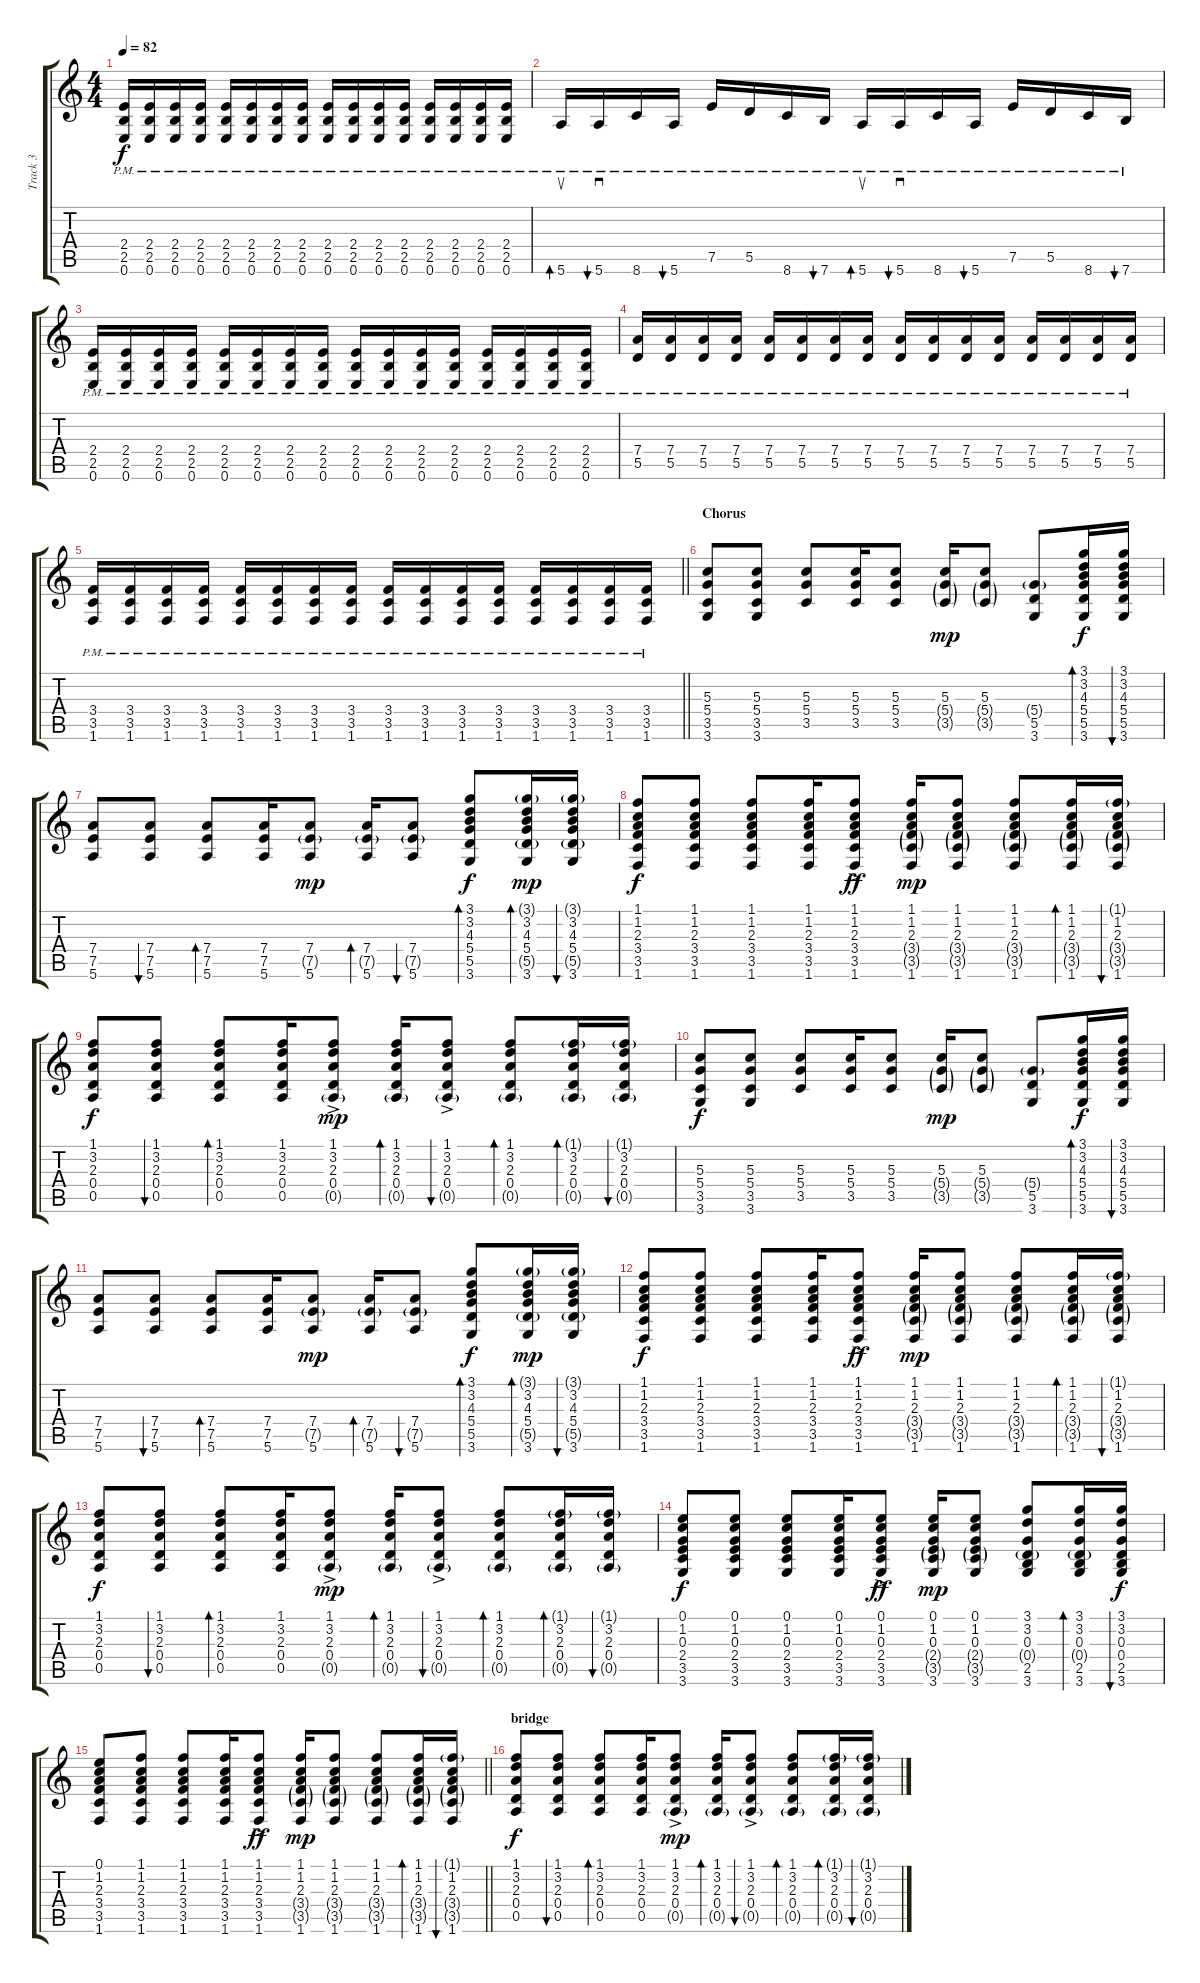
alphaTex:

\track ("Track 3" "Track 3") {instrument distortionguitar}
\staff {score tabs}
\tuning (E4 B3 G3 D3 A2 E2) {hide}
\ts (4 4)
\tempo 82
\clef g2
\ks c
(2.4{pm} 2.5{pm} 0.6{pm}).16{dy f} (2.4{pm} 2.5{pm} 0.6{pm}).16 (2.4{pm} 2.5{pm} 0.6{pm}).16 (2.4{pm} 2.5{pm} 0.6{pm}).16 (2.4{pm} 2.5{pm} 0.6{pm}).16 (2.4{pm} 2.5{pm} 0.6{pm}).16 (2.4{pm} 2.5{pm} 0.6{pm}).16 (2.4{pm} 2.5{pm} 0.6{pm}).16 (2.4{pm} 2.5{pm} 0.6{pm}).16 (2.4{pm} 2.5{pm} 0.6{pm}).16 (2.4{pm} 2.5{pm} 0.6{pm}).16 (2.4{pm} 2.5{pm} 0.6{pm}).16 (2.4{pm} 2.5{pm} 0.6{pm}).16 (2.4{pm} 2.5{pm} 0.6{pm}).16 (2.4{pm} 2.5{pm} 0.6{pm}).16 (2.4{pm} 2.5{pm} 0.6{pm}).16 |
5.6{pm}.16{su bd 240} 5.6{pm}.16{sd bu 240} 8.6{pm}.16 5.6{pm}.16{bu 240} 7.5{pm}.16 5.5{pm}.16 8.6{pm}.16 7.6{pm}.16{bu 240} 5.6{pm}.16{su bd 240} 5.6{pm}.16{sd bu 240} 8.6{pm}.16 5.6{pm}.16{bu 240} 7.5{pm}.16 5.5{pm}.16 8.6{pm}.16 7.6{pm}.16{bu 240} |
(2.4{pm} 2.5{pm} 0.6{pm}).16 (2.4{pm} 2.5{pm} 0.6{pm}).16 (2.4{pm} 2.5{pm} 0.6{pm}).16 (2.4{pm} 2.5{pm} 0.6{pm}).16 (2.4{pm} 2.5{pm} 0.6{pm}).16 (2.4{pm} 2.5{pm} 0.6{pm}).16 (2.4{pm} 2.5{pm} 0.6{pm}).16 (2.4{pm} 2.5{pm} 0.6{pm}).16 (2.4{pm} 2.5{pm} 0.6{pm}).16 (2.4{pm} 2.5{pm} 0.6{pm}).16 (2.4{pm} 2.5{pm} 0.6{pm}).16 (2.4{pm} 2.5{pm} 0.6{pm}).16 (2.4{pm} 2.5{pm} 0.6{pm}).16 (2.4{pm} 2.5{pm} 0.6{pm}).16 (2.4{pm} 2.5{pm} 0.6{pm}).16 (2.4{pm} 2.5{pm} 0.6{pm}).16 |
(7.4{pm} 5.5{pm}).16 (7.4{pm} 5.5{pm}).16 (7.4{pm} 5.5{pm}).16 (7.4{pm} 5.5{pm}).16 (7.4{pm} 5.5{pm}).16 (7.4{pm} 5.5{pm}).16 (7.4{pm} 5.5{pm}).16 (7.4{pm} 5.5{pm}).16 (7.4{pm} 5.5{pm}).16 (7.4{pm} 5.5{pm}).16 (7.4{pm} 5.5{pm}).16 (7.4{pm} 5.5{pm}).16 (7.4{pm} 5.5{pm}).16 (7.4{pm} 5.5{pm}).16 (7.4{pm} 5.5{pm}).16 (7.4{pm} 5.5{pm}).16 |
\barLineRight lightlight
(3.4{pm} 3.5{pm} 1.6{pm}).16 (3.4{pm} 3.5{pm} 1.6{pm}).16 (3.4{pm} 3.5{pm} 1.6{pm}).16 (3.4{pm} 3.5{pm} 1.6{pm}).16 (3.4{pm} 3.5{pm} 1.6{pm}).16 (3.4{pm} 3.5{pm} 1.6{pm}).16 (3.4{pm} 3.5{pm} 1.6{pm}).16 (3.4{pm} 3.5{pm} 1.6{pm}).16 (3.4{pm} 3.5{pm} 1.6{pm}).16 (3.4{pm} 3.5{pm} 1.6{pm}).16 (3.4{pm} 3.5{pm} 1.6{pm}).16 (3.4{pm} 3.5{pm} 1.6{pm}).16 (3.4{pm} 3.5{pm} 1.6{pm}).16 (3.4{pm} 3.5{pm} 1.6{pm}).16 (3.4{pm} 3.5{pm} 1.6{pm}).16 (3.4{pm} 3.5{pm} 1.6{pm}).16 |
\section ("" "Chorus")
(5.3 5.4 3.5 3.6).8{instrument electricguitarclean} (5.3 5.4 3.5 3.6).8 (5.3 5.4 3.5).8 (5.3 5.4 3.5).16 (5.3 5.4 3.5).8 (5.3 5.4{g} 3.5{g}).16{dy mp} (5.3 5.4{g} 3.5{g}).8 (5.4{g} 5.5 3.6).8 (3.1 3.2 4.3 5.4 5.5 3.6).16{bd 30 dy f} (3.1 3.2 4.3 5.4 5.5 3.6).16{bu 30} |
(7.4 7.5 5.6).8 (7.4 7.5 5.6).8{bu 30} (7.4 7.5 5.6).8{bd 30} (7.4 7.5 5.6).16 (7.4 7.5{g} 5.6).8{dy mp} (7.4 7.5{g} 5.6).16{bd 30} (7.4 7.5{g} 5.6).8{bu 30} (3.1 3.2 4.3 5.4 5.5 3.6).8{bd 30 dy f} (3.1{g} 3.2 4.3 5.4 5.5{g} 3.6).16{bd 30 dy mp} (3.1{g} 3.2 4.3 5.4 5.5{g} 3.6).16{bu 30} |
(1.1 1.2 2.3 3.4 3.5 1.6).8{dy f} (1.1 1.2 2.3 3.4 3.5 1.6).8 (1.1 1.2 2.3 3.4 3.5 1.6).8 (1.1 1.2 2.3 3.4 3.5 1.6).16 (1.1{ac} 1.2 2.3 3.4 3.5 1.6).8{dy ff} (1.1 1.2 2.3 3.4{g} 3.5{g} 1.6).16{dy mp} (1.1 1.2 2.3 3.4{g} 3.5{g} 1.6).8 (1.1 1.2 2.3 3.4{g} 3.5{g} 1.6).8 (1.1 1.2 2.3 3.4{g} 3.5{g} 1.6).16{bd 30} (1.1{g} 1.2 2.3 3.4{g} 3.5{g} 1.6).16{bu 30} |
(1.1 3.2 2.3 0.4 0.5).8{dy f} (1.1 3.2 2.3 0.4 0.5).8{bu 30} (1.1 3.2 2.3 0.4 0.5).8{bd 30} (1.1 3.2 2.3 0.4 0.5).16 (1.1{ac} 3.2 2.3 0.4 0.5{g}).8{dy mp} (1.1 3.2 2.3 0.4 0.5{g}).16{bd 30} (1.1{ac} 3.2 2.3 0.4 0.5{g}).8{bu 30} (1.1 3.2 2.3 0.4 0.5{g}).8{bd 30} (1.1{g} 3.2 2.3 0.4 0.5{g}).16{bd 30} (1.1{g} 3.2 2.3 0.4 0.5{g}).16{bu 30} |
(5.3 5.4 3.5 3.6).8{dy f instrument electricguitarclean} (5.3 5.4 3.5 3.6).8 (5.3 5.4 3.5).8 (5.3 5.4 3.5).16 (5.3 5.4 3.5).8 (5.3 5.4{g} 3.5{g}).16{dy mp} (5.3 5.4{g} 3.5{g}).8 (5.4{g} 5.5 3.6).8 (3.1 3.2 4.3 5.4 5.5 3.6).16{bd 30 dy f} (3.1 3.2 4.3 5.4 5.5 3.6).16{bu 30} |
(7.4 7.5 5.6).8 (7.4 7.5 5.6).8{bu 30} (7.4 7.5 5.6).8{bd 30} (7.4 7.5 5.6).16 (7.4 7.5{g} 5.6).8{dy mp} (7.4 7.5{g} 5.6).16{bd 30} (7.4 7.5{g} 5.6).8{bu 30} (3.1 3.2 4.3 5.4 5.5 3.6).8{bd 30 dy f} (3.1{g} 3.2 4.3 5.4 5.5{g} 3.6).16{bd 30 dy mp} (3.1{g} 3.2 4.3 5.4 5.5{g} 3.6).16{bu 30} |
(1.1 1.2 2.3 3.4 3.5 1.6).8{dy f} (1.1 1.2 2.3 3.4 3.5 1.6).8 (1.1 1.2 2.3 3.4 3.5 1.6).8 (1.1 1.2 2.3 3.4 3.5 1.6).16 (1.1{ac} 1.2 2.3 3.4 3.5 1.6).8{dy ff} (1.1 1.2 2.3 3.4{g} 3.5{g} 1.6).16{dy mp} (1.1 1.2 2.3 3.4{g} 3.5{g} 1.6).8 (1.1 1.2 2.3 3.4{g} 3.5{g} 1.6).8 (1.1 1.2 2.3 3.4{g} 3.5{g} 1.6).16{bd 30} (1.1{g} 1.2 2.3 3.4{g} 3.5{g} 1.6).16{bu 30} |
(1.1 3.2 2.3 0.4 0.5).8{dy f} (1.1 3.2 2.3 0.4 0.5).8{bu 30} (1.1 3.2 2.3 0.4 0.5).8{bd 30} (1.1 3.2 2.3 0.4 0.5).16 (1.1{ac} 3.2 2.3 0.4 0.5{g}).8{dy mp} (1.1 3.2 2.3 0.4 0.5{g}).16{bd 30} (1.1{ac} 3.2 2.3 0.4 0.5{g}).8{bu 30} (1.1 3.2 2.3 0.4 0.5{g}).8{bd 30} (1.1{g} 3.2 2.3 0.4 0.5{g}).16{bd 30} (1.1{g} 3.2 2.3 0.4 0.5{g}).16{bu 30} |
(0.1 1.2 0.3 2.4 3.5 3.6).8{dy f} (0.1 1.2 0.3 2.4 3.5 3.6).8 (0.1 1.2 0.3 2.4 3.5 3.6).8 (0.1 1.2 0.3 2.4 3.5 3.6).16 (0.1{ac} 1.2 0.3 2.4 3.5 3.6).8{dy ff} (0.1 1.2 0.3 2.4{g} 3.5{g} 3.6).16{dy mp} (0.1 1.2 0.3 2.4{g} 3.5{g} 3.6).8 (3.1 3.2 0.3 0.4{g} 2.5 3.6).8 (3.1 3.2 0.3 0.4{g} 2.5 3.6).16{bd 30} (3.1 3.2 0.3 0.4 2.5 3.6).16{bu 30 dy f} |
\barLineRight lightlight
(0.1 1.2 2.3 3.4 3.5 1.6).8 (1.1 1.2 2.3 3.4 3.5 1.6).8 (1.1 1.2 2.3 3.4 3.5 1.6).8 (1.1 1.2 2.3 3.4 3.5 1.6).16 (1.1{ac} 1.2 2.3 3.4 3.5 1.6).8{dy ff} (1.1 1.2 2.3 3.4{g} 3.5{g} 1.6).16{dy mp} (1.1 1.2 2.3 3.4{g} 3.5{g} 1.6).8 (1.1 1.2 2.3 3.4{g} 3.5{g} 1.6).8 (1.1 1.2 2.3 3.4{g} 3.5{g} 1.6).16{bd 30} (1.1{g} 1.2 2.3 3.4{g} 3.5{g} 1.6).16{bu 30} |
\section ("" "bridge")
(1.1 3.2 2.3 0.4 0.5).8{dy f} (1.1 3.2 2.3 0.4 0.5).8{bu 30} (1.1 3.2 2.3 0.4 0.5).8{bd 30} (1.1 3.2 2.3 0.4 0.5).16 (1.1{ac} 3.2 2.3 0.4 0.5{g}).8{dy mp} (1.1 3.2 2.3 0.4 0.5{g}).16{bd 30} (1.1{ac} 3.2 2.3 0.4 0.5{g}).8{bu 30} (1.1 3.2 2.3 0.4 0.5{g}).8{bd 30} (1.1{g} 3.2 2.3 0.4 0.5{g}).16{bd 30} (1.1{g} 3.2 2.3 0.4 0.5{g}).16{bu 30}
